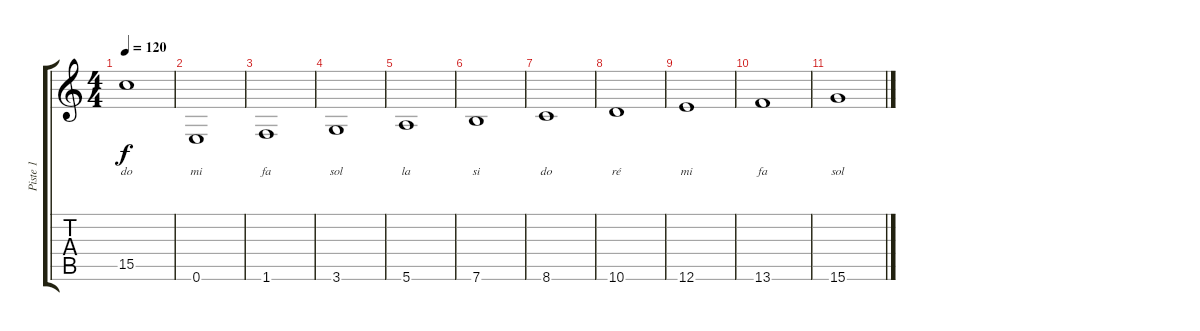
\track ("Piste 1" "Piste 1") {instrument acousticguitarsteel}
\staff {score tabs}
\tuning (E4 B3 G3 D3 A2 E2) {hide}
\ts (4 4)
\tempo 120
\clef g2
\ks c
15.5.1{lyrics (0 "do") lyrics (1 "") lyrics (2 "") lyrics (3 "") lyrics (4 "") dy f} |
0.6.1{lyrics (0 "mi") lyrics (1 "") lyrics (2 "") lyrics (3 "") lyrics (4 "")} |
1.6.1{lyrics (0 "fa") lyrics (1 "") lyrics (2 "") lyrics (3 "") lyrics (4 "")} |
3.6.1{lyrics (0 "sol") lyrics (1 "") lyrics (2 "") lyrics (3 "") lyrics (4 "")} |
5.6.1{lyrics (0 "la") lyrics (1 "") lyrics (2 "") lyrics (3 "") lyrics (4 "")} |
7.6.1{lyrics (0 "si") lyrics (1 "") lyrics (2 "") lyrics (3 "") lyrics (4 "")} |
8.6.1{lyrics (0 "do") lyrics (1 "") lyrics (2 "") lyrics (3 "") lyrics (4 "")} |
10.6.1{lyrics (0 "ré") lyrics (1 "") lyrics (2 "") lyrics (3 "") lyrics (4 "")} |
12.6.1{lyrics (0 "mi") lyrics (1 "") lyrics (2 "") lyrics (3 "") lyrics (4 "")} |
13.6.1{lyrics (0 "fa") lyrics (1 "") lyrics (2 "") lyrics (3 "") lyrics (4 "")} |
15.6.1{lyrics (0 "sol") lyrics (1 "") lyrics (2 "") lyrics (3 "") lyrics (4 "")}
